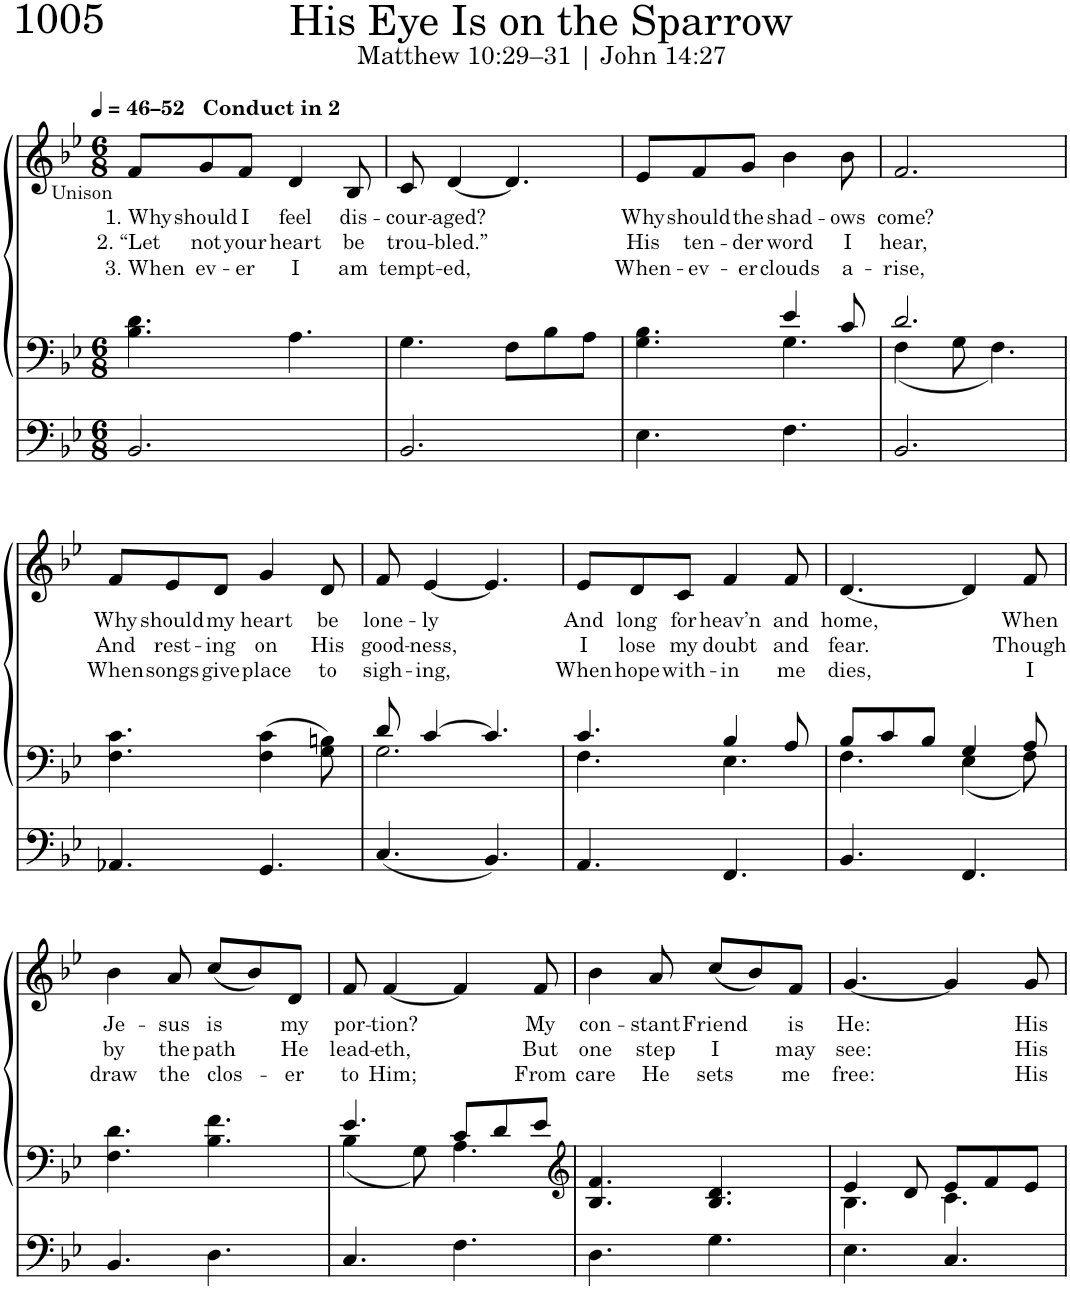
**kern	**kern	**kern	**text	**text	**text
*part1	*part1	*part1	*part1	*part1	*part1
*staff3	*staff2	*staff1	*staff1	*staff1	*staff1
*I"Organ	*	*	*	*	*
*I'Org.	*	*	*	*	*
*clefF4	*clefF4	*clefG2	*	*	*
*k[b-e-]	*k[b-e-]	*k[b-e-]	*	*	*
*M6/8	*M6/8	*M6/8	*	*	*
*MM46	*MM46	*MM46	*	*	*
=1	=1	=1	=1	=1	=1
!	!	!LO:TX:b:t=Unison	!	!	!
!	!	!LO:TX:a:B:t=–52   Conduct in 2	!	!	!
!	!	!	!LO:LY:b	!LO:LY:b	!LO:LY:b
2.BB-/	4.B-\ 4.d\	8f/L	1. Why	2. “Let	3. When
!	!	!	!LO:LY:b	!LO:LY:b	!LO:LY:b
.	.	8g/	should	not	-ev-
!	!	!	!LO:LY:b	!LO:LY:b	!LO:LY:b
.	.	8f/J	I	your	-er
!	!	!	!LO:LY:b	!LO:LY:b	!LO:LY:b
.	4.A\	4d/	feel	heart	I
!	!	!	!LO:LY:b	!LO:LY:b	!LO:LY:b
.	.	8B-/	dis-	be	am
=2	=2	=2	=2	=2	=2
!	!	!	!LO:LY:b	!LO:LY:b	!LO:LY:b
2.BB-/	4.G\	8c/	-cour-	trou-	tempt-
!	!	!	!LO:LY:b	!LO:LY:b	!LO:LY:b
.	.	[4d/	-aged?	-bled.”	-ed,
.	8F\L	4.d/]	.	.	.
.	8B-\	.	.	.	.
.	8A\J	.	.	.	.
=3	=3	=3	=3	=3	=3
*	*^	*	*	*	*
!	!	!	!	!LO:LY:b	!LO:LY:b	!LO:LY:b
4.E-\	4.G\ 4.B-\	4.ryy	8e-/L	Why	His	When-
!	!	!	!	!LO:LY:b	!LO:LY:b	!LO:LY:b
.	.	.	8f/	should	ten-	-ev-
!	!	!	!	!LO:LY:b	!LO:LY:b	!LO:LY:b
.	.	.	8g/J	the	-der	-er
!	!	!	!	!LO:LY:b	!LO:LY:b	!LO:LY:b
4.F\	4e-/	4.G\	4b-\	shad-	word	clouds
!	!	!	!	!LO:LY:b	!LO:LY:b	!LO:LY:b
.	8c/	.	8b-\	-ows	I	a-
=4	=4	=4	=4	=4	=4	=4
!	!	!	!	!LO:LY:b	!LO:LY:b	!LO:LY:b
2.BB-/	2.d/	4F\	2.f/	come?	hear,	-rise,
.	.	8G\	.	.	.	.
.	.	4.F\	.	.	.	.
!!LO:LB:g=z
=5	=5	=5	=5	=5	=5	=5
!	!	!	!	!LO:LY:b	!LO:LY:b	!LO:LY:b
*	*v	*v	*	*	*	*
4.AA-X/	4.F\ 4.c\	8f/L	Why	And	When
!	!	!	!LO:LY:b	!LO:LY:b	!LO:LY:b
.	.	8e-/	should	rest-	songs
!	!	!	!LO:LY:b	!LO:LY:b	!LO:LY:b
.	.	8d/J	my	-ing	give
!	!	!	!LO:LY:b	!LO:LY:b	!LO:LY:b
4.GG/	4F\ 4c\	4g/	heart	on	place
!	!	!	!LO:LY:b	!LO:LY:b	!LO:LY:b
.	8G\ 8Bn\	8d/	be	His	to
=6	=6	=6	=6	=6	=6
*	*^	*	*	*	*
!	!	!	!	!LO:LY:b	!LO:LY:b	!LO:LY:b
4.C/	8d/	2.G\	8f/	lone-	good-	sigh-
!	!	!	!	!LO:LY:b	!LO:LY:b	!LO:LY:b
.	[4c/	.	[4e-/	-ly	-ness,	-ing,
4.BB-/	4.c/]	.	4.e-/]	.	.	.
=7	=7	=7	=7	=7	=7	=7
!	!	!	!	!LO:LY:b	!LO:LY:b	!LO:LY:b
4.AA/	4.c/	4.F\	8e-/L	And	I	When
!	!	!	!	!LO:LY:b	!LO:LY:b	!LO:LY:b
.	.	.	8d/	long	lose	hope
!	!	!	!	!LO:LY:b	!LO:LY:b	!LO:LY:b
.	.	.	8c/J	for	my	with-
!	!	!	!	!LO:LY:b	!LO:LY:b	!LO:LY:b
4.FF/	4B-/	4.E-\	4f/	heav’n	doubt	-in
!	!	!	!	!LO:LY:b	!LO:LY:b	!LO:LY:b
.	8A/	.	8f/	and	and	me
=8	=8	=8	=8	=8	=8	=8
!	!	!	!	!LO:LY:b	!LO:LY:b	!LO:LY:b
4.BB-/	8B-/L	4.F\	[4.d/	home,	fear.	dies,
.	8c/	.	.	.	.	.
.	8B-/J	.	.	.	.	.
4.FF/	4G/	4E-\	4d/]	.	.	.
!	!	!	!	!LO:LY:b	!LO:LY:b	!LO:LY:b
.	8A/	8F\	8f/	When	Though	I
!!LO:LB:g=z
=9	=9	=9	=9	=9	=9	=9
!	!	!	!	!LO:LY:b	!LO:LY:b	!LO:LY:b
*	*v	*v	*	*	*	*
4.BB-/	4.F\ 4.d\	4b-\	Je-	by	draw
!	!	!	!LO:LY:b	!LO:LY:b	!LO:LY:b
.	.	8a/	-sus	the	the
!	!	!	!LO:LY:b	!LO:LY:b	!LO:LY:b
4.D\	4.B-\ 4.f\	(8cc/L	is	path	clos-
.	.	8b-/)	.	.	.
!	!	!	!LO:LY:b	!LO:LY:b	!LO:LY:b
.	.	8d/J	my	He	-er
=10	=10	=10	=10	=10	=10
*	*^	*	*	*	*
!	!	!	!	!LO:LY:b	!LO:LY:b	!LO:LY:b
4.C/	4.e-/	4B-\	8f/	por-	lead-	to
!	!	!	!	!LO:LY:b	!LO:LY:b	!LO:LY:b
.	.	.	[4f/	-tion?	-eth,	Him;
.	.	8G\	.	.	.	.
4.F\	8c/L	4.A\	4f/]	.	.	.
.	8d/	.	.	.	.	.
!	!	!	!	!LO:LY:b	!LO:LY:b	!LO:LY:b
.	8e-/J	.	8f/	My	But	From
*	*v	*v	*	*	*	*
=11	=11	=11	=11	=11	=11
*	*clefG2	*	*	*	*
!	!	!	!LO:LY:b	!LO:LY:b	!LO:LY:b
4.D\	4.B-/ 4.f/	4b-\	con-	one	care
!	!	!	!LO:LY:b	!LO:LY:b	!LO:LY:b
.	.	8a/	-stant	step	He
!	!	!	!LO:LY:b	!LO:LY:b	!LO:LY:b
4.G\	4.B-/ 4.d/	(8cc/L	Friend	I	sets
.	.	8b-/)	.	.	.
!	!	!	!LO:LY:b	!LO:LY:b	!LO:LY:b
.	.	8f/J	is	may	me
=12	=12	=12	=12	=12	=12
*	*^	*	*	*	*
!	!	!	!	!LO:LY:b	!LO:LY:b	!LO:LY:b
4.E-\	4e-/	4.B-\	[4.g/	He:	see:	free:
.	8d/	.	.	.	.	.
4.C/	8e-/L	4.c\	4g/]	.	.	.
.	8f/	.	.	.	.	.
!	!	!	!	!LO:LY:b	!LO:LY:b	!LO:LY:b
.	8e-/J	.	8g/	His	His	His
*	*v	*v	*	*	*	*
=	=	=	=	=	=
*-	*-	*-	*-	*-	*-
